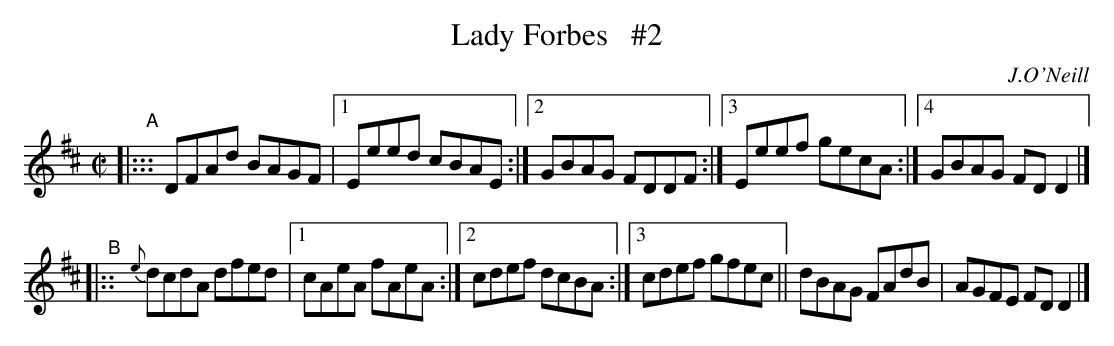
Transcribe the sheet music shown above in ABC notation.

X:1
T: Lady Forbes   #2
O: J.O'Neill
M: C|
L: 1/8
K: D
"^A"|:::  DFAd BAGF |1 Eeed cBAE :|2 GBAG FDDF :|3 Eeef gecA :|4 GBAG FDD2 |]
"^B"|::{e}dcdA dfed |1 cAeA fAeA :|2 cdef dcBA :|3 cdef gfec || dBAG FAdB | AGFE FDD2 |]
